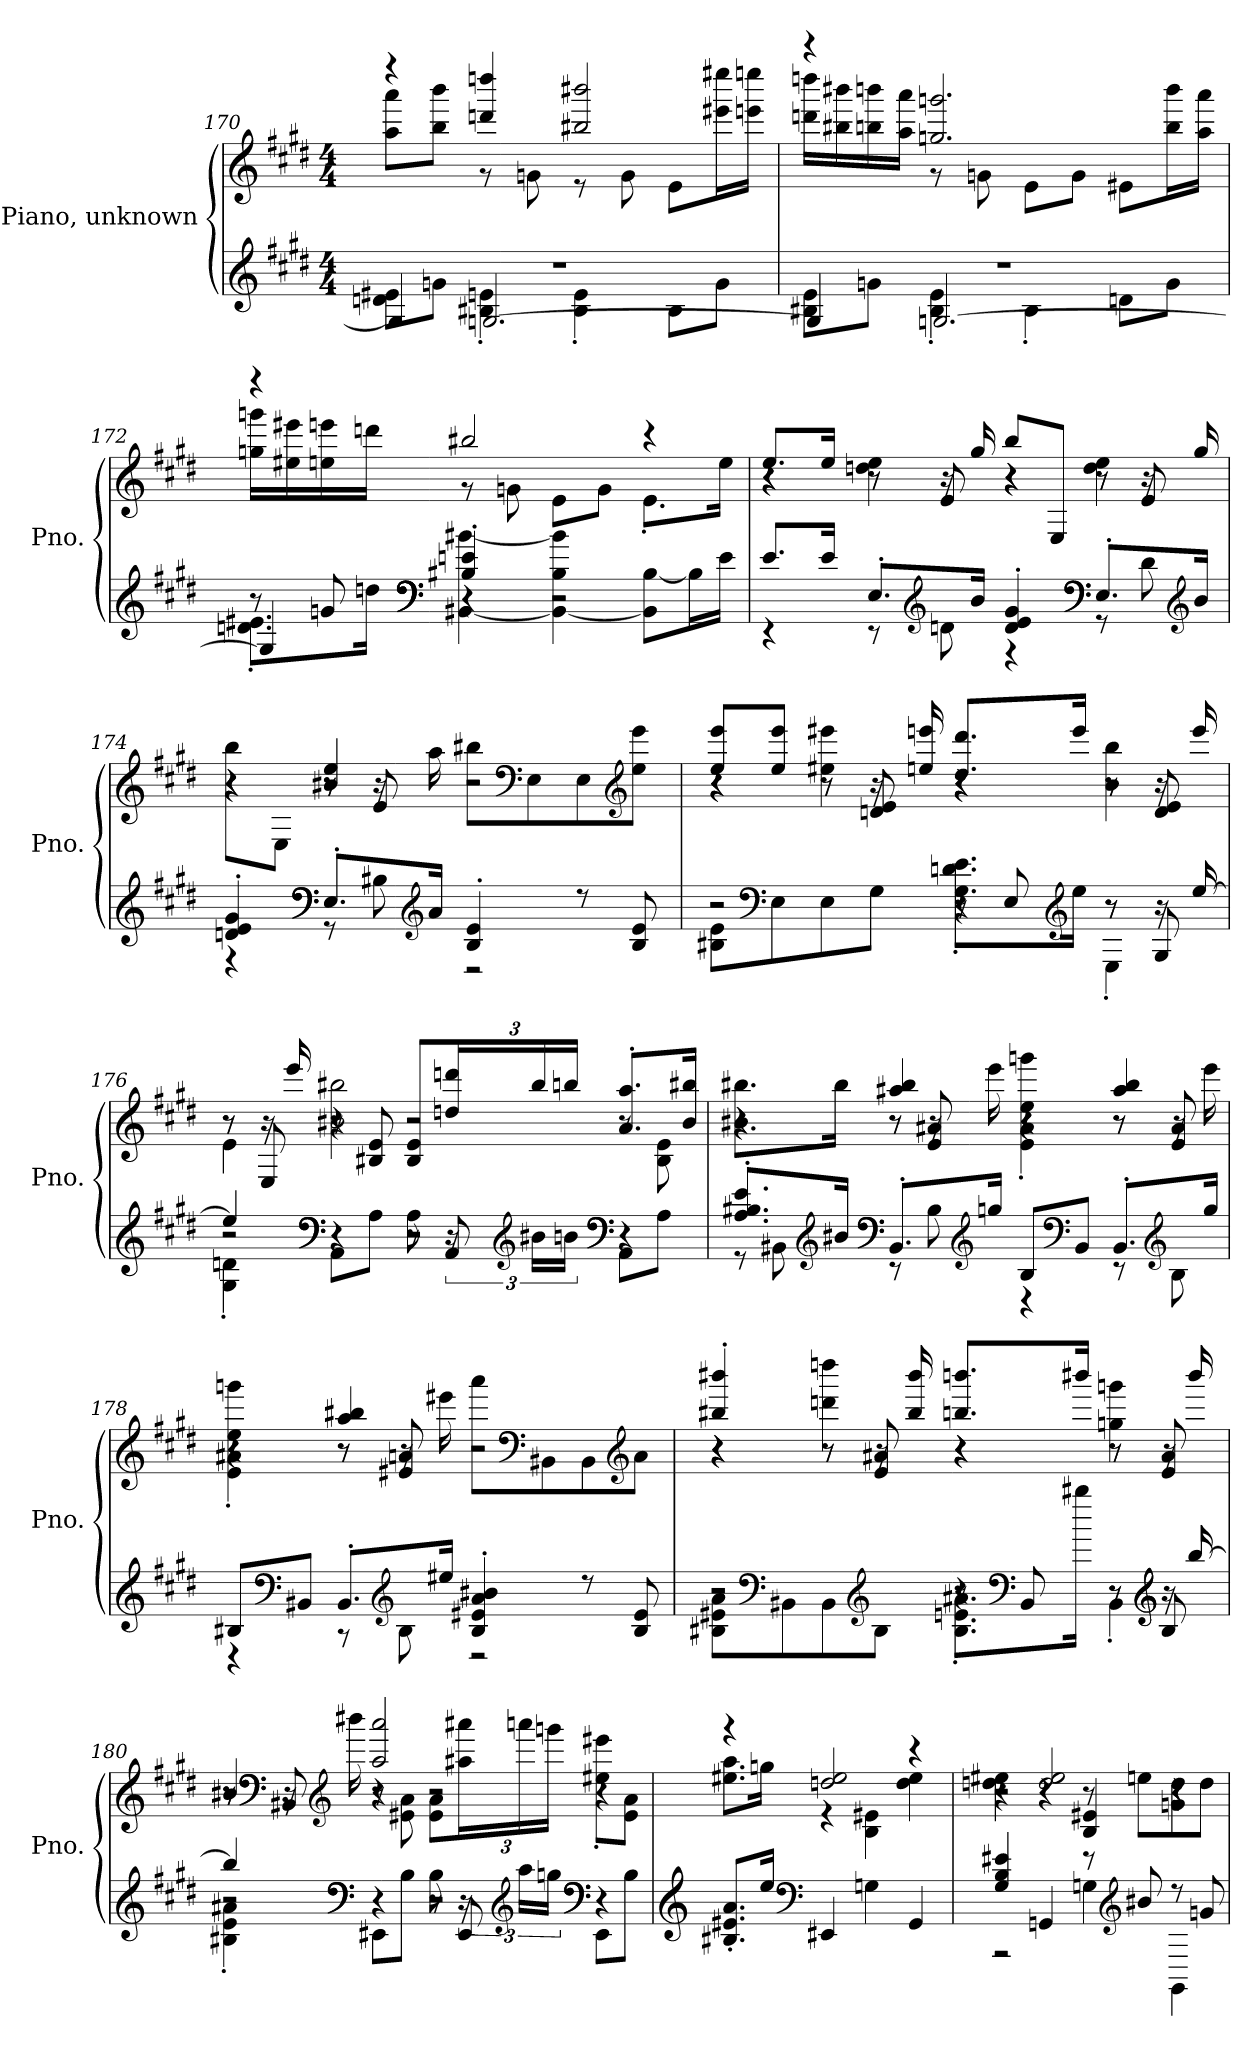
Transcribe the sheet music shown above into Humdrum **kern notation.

**kern	**kern
*part1	*part1
*staff2	*staff1
*I"Piano, unknown	*
*I'Pno.	*
!!LO:LB:g=z
*clefG2	*clefG2
*k[f#c#g#d#]	*k[f#c#g#d#]
*M4/4	*M4/4
=170	=170
*^	*^
*	*^	*	*
1r	8dn\ 8e#X\L	4G/]	4r	8aa\ 8aaa\L
.	8gn\J	.	.	8bb\ 8bbb\J
.	4B#X\' 4en\'	[2.Gn/	4dddn/ 4ddddn/	8r
.	.	.	.	8gn\
.	4B#\' 4e\'	.	2bb#X/ 2bbb#X/	8r
.	.	.	.	8g\
.	8B#\L	.	.	8e\L
.	8g\J	.	.	16eee#X\ 16eeee#X\L
.	.	.	.	16eeen\ 16eeeen\JJ
=171	=171	=171	=171	=171
1r	8B#X\ 8e\L	4G/]	4r	16dddn\ 16ddddn\LL
.	.	.	.	16bb#X\ 16bbb#X\
.	8gn\J	.	.	16bbn\ 16bbbn\
.	.	.	.	16aa\ 16aaa\JJ
.	4B#\' 4e\'	[2.Gn/	2.ggn/ 2.gggn/	8r
.	.	.	.	8gn\
.	4B#'\	.	.	8e\L
.	.	.	.	8g\J
.	8dn\L	.	.	8e#X\L
.	8g\J	.	.	16bb\ 16bbb\L
.	.	.	.	16aa\ 16aaa\JJ
!!LO:LB:g=z	!!
=172	=172	=172	=172	=172
8r	8.dn\' 8.e#X\'L	4G/]	4r	16ggn\ 16gggn\LL
.	.	.	.	16ee#X\ 16eee#X\
8gn/	.	.	.	16een\ 16eeen\
.	16ddn\Jk	.	.	16dddn\JJ
*clefF4	*	*	*	*
4B#X/' 4en/'	[4BB#X\ [4b#X\	4r	2bb#X/	8r
.	.	.	.	8gn\
2r	4BB#\_ 4B#\ 4b#\]	2r	.	8e\L
.	.	.	.	8g\J
.	8BB#\] [8B#\L	.	4r	8.e'\L
.	16B#\L]	.	.	.
.	16e\JJ	.	.	16ee\Jk
*	*v	*v	*	*
=173	=173	=173	=173
*	*	*	*^
8.e/L	4r	8.ee/L	4r	4r
16e/Jk	.	16ee/Jk	.	.
8.E'/L	8r	8r	4ddn\ 4ee\	8r
*clefG2	*	*	*	*
.	8dn\	16r	.	8e/
16b/Jk	.	16gg#/	.	.
4d/' 4e/' 4g#/'	4r	8bb/L	4r	4r
.	.	8E/J	.	.
*clefF4	*	*	*	*
8.E'/L	8r	8r	4dd\ 4ee\	8r
.	8d\	16r	.	8e/
*clefG2	*	*	*	*
16b/Jk	.	16gg#/	.	.
!!LO:LB:g=z	!!	!!
=174	=174	=174	=174	=174
4dn/' 4e/' 4g#/'	4r	4r	8bb\L	4r
.	.	.	8E\J	.
*clefF4	*	*	*	*
8.E'/L	8r	4b#X/ 4ee/	8r	8r
.	8B#X\	.	16r	8e/
*clefG2	*	*	*	*
16a/Jk	.	.	16aa\	.
4B#/' 4e/'	2r	2r	8bb#X\L	2r
*	*	*clefF4	*	*
.	.	.	8E\	.
8r	.	.	8E\	.
*	*	*clefG2	*	*
8B#/ 8e/	.	.	8ee\ 8eee\J	.
=175	=175	=175	=175	=175
*	*^	*	*	*
2r	8B#X\ 8e\L	2r	8ee/ 8eee/L	4r	4r
*clefF4	*	*	*	*	*
.	8E\	.	8ee/ 8eee/J	.	.
.	8E\	.	8r	4ee#X\ 4eee#X\	8r
.	8G#\J	.	16r	.	8dn/ 8e/
.	.	.	16een/ 16eeen/	.	.
4r	8.G#\' 8.dn\' 8.e\'L	8r	8.dd#/ 8.ddd#/L	4r	4r
.	.	8E/	.	.	.
*clefG2	*	*	*	*	*
.	16ee\Jk	.	16eee/Jk	.	.
8r	4E'\	8r	8r	4b\ 4bb\	8r
16r	.	8G#/	16r	.	8d/ 8e/
[16ee/	.	.	16eee/	.	.
!!LO:LB:g=z	!!	!!
=176	=176	=176	=176	=176	=176
4ee/]	4G#\' 4dn\'	2r	8r	4e\	8r
.	.	.	16r	.	8E/
.	.	.	16eee/	.	.
*clefF4	*	*	*	*	*
4r	8AA\L	.	8r	2b#X\ 2bb#X\	4r
.	8A\J	.	8B#X/ 8e/	.	.
2r	8A\	8r	8B#/ 8e/L	.	2r
*	*	*	*Xbrackettup	*	*
.	24r	8AA/	24ddn/ 24dddn/L	.	.
*clefG2	*	*	*	*	*
.	24b#X\LL	.	24bb#/	.	.
.	24bn\JJ	.	24bbn/JJ	.	.
*clefF4	*	*	*	*	*
.	8AA\L	4r	8.a/' 8.aa/'L	8r	.
.	8A\J	.	.	8B#\ 8e\	.
.	.	.	16b#/ 16bb#X/Jk	.	.
*	*v	*v	*	*	*
!!LO:PB:g=z	!!	!!
=177	=177	=177	=177	=177
8.A/' 8.B#X/' 8.e/'L	8r	4r	8.b#X\ 8.bb#X\L	4r
.	8BB#X\	.	.	.
*clefG2	*	*	*	*
16b#X/Jk	.	.	16bb#\Jk	.
*clefF4	*	*	*	*
8.BB#'/L	8r	4aa#X/ 4bb#/	8r	8r
.	8B#\	.	16r	8e/ 8a#X/
*clefG2	*	*	*	*
16ggn/Jk	.	.	16eee\	.
8B#/L	4r	4r	4e\' 4a#\' 4ee\' 4gggn\'	4r
*clefF4	*	*	*	*
8BB#/J	.	.	.	.
8.BB#'/L	8r	4aa#/ 4bb#/	8r	8r
*clefG2	*	*	*	*
.	8B#\	.	16r	8e/ 8a#/
16gg/Jk	.	.	16eee\	.
!!LO:LB:g=z	!!	!!
=178	=178	=178	=178	=178
8B#X/L	4r	4r	4e\' 4a#X\' 4ee\' 4gggn\'	4r
*clefF4	*	*	*	*
8BB#X/J	.	.	.	.
8.BB#'/L	8r	4aa/ 4bb#X/	8r	8r
*clefG2	*	*	*	*
.	8B#\	.	16r	8e#X/ 8an/
16ee#X/Jk	.	.	16eee#X\	.
4B#/' 4e#X/' 4a/' 4b#X/'	2r	2r	8aaa\L	2r
*	*	*clefF4	*	*
.	.	.	8BB#X\	.
8r	.	.	8BB#\	.
*	*	*clefG2	*	*
8B#/ 8e#/	.	.	8a\J	.
!!LO:LB:g=z	!!	!!
=179	=179	=179	=179	=179
*	*^	*	*	*
2r	8B#X\ 8e#X\ 8a\L	2r	4bb#X/' 4bbb#X/'	4r	4r
*clefF4	*	*	*	*	*
.	8BB#X\	.	.	.	.
.	8BB#\	.	8r	4dddn\ 4ddddn\	8r
*clefG2	*	*	*	*	*
.	8B#\J	.	16r	.	8e/ 8a#X/
.	.	.	16bb#/ 16bbb#/	.	.
4r	8.B#\' 8.en\' 8.a#X\'L	8r	8.bbn/ 8.bbbn/L	4r	4r
*clefF4	*	*	*	*	*
.	.	8BB#/	.	.	.
.	16bb#X\Jk	.	16bbb#X/Jk	.	.
8r	4BB#'\	8r	8r	4ggn\ 4gggn\	8r
*clefG2	*	*	*	*	*
16r	.	8B#/	16r	.	8e/ 8a#/
[16bb#/	.	.	16bbb#/	.	.
!!LO:LB:g=z	!!	!!
=180	=180	=180	=180	=180	=180
4bb#/]	4B#X\' 4e\' 4a#X\'	2r	4b#X/	8r	8r
*	*	*	*clefF4	*	*
.	.	.	.	16r	8BB#X/
*	*	*	*clefG2	*	*
.	.	.	.	16bbb#X\	.
*clefF4	*	*	*	*	*
4r	8EE#X\L	.	2aa/ 2aaa/	8r	4r
.	8B#\J	.	.	8e#X\ 8a\	.
2r	8B#\	8r	.	8e#\ 8a\L	2r
.	24r	8EE#/	.	24aa#X\ 24aaa#X\L	.
*clefG2	*	*	*	*	*
.	24aa\LL	.	.	24aaan\	.
.	24ggn\JJ	.	.	24gggn\JJ	.
*clefF4	*	*	*	*	*
.	8EE#\L	4r	4r	8ee#X\' 8eee#X\'L	.
.	8B#\J	.	.	8e#\ 8a\J	.
*v	*v	*v	*	*	*
*	*v	*v	*v
=181	=181
*clefG2	*
*	*^
8.B#X/' 8.e#X/' 8.a/'L	4r	8.ee#X\ 8.aa\L
16ee/Jk	.	16ggn\Jk
*clefF4	*	*
4EE#X/	2ddn/ 2ee#/	4r
4Gn\	.	4B\ 4e#X\
4GG#/	4r	4dd\ 4ee#\
!!LO:LB:g=z
=182	=182	=182
*^	*	*^
4G#/ 4B/ 4e#X/	2r	4r	4ddn\ 4ee#X\	2r
4GGn/	.	2dd/ 2ee#/	4r	.
8r	4Gn\	.	8r	4B/ 4e#X/
*clefG2	*	*	*	*
8b#X/	.	.	8een\L	.
8r	4GG\	4r	8gn\ 8dd\	4r
8gn/	.	.	8dd\J	.
*v	*v	*	*	*
*	*v	*v	*v
=	=
*-	*-
